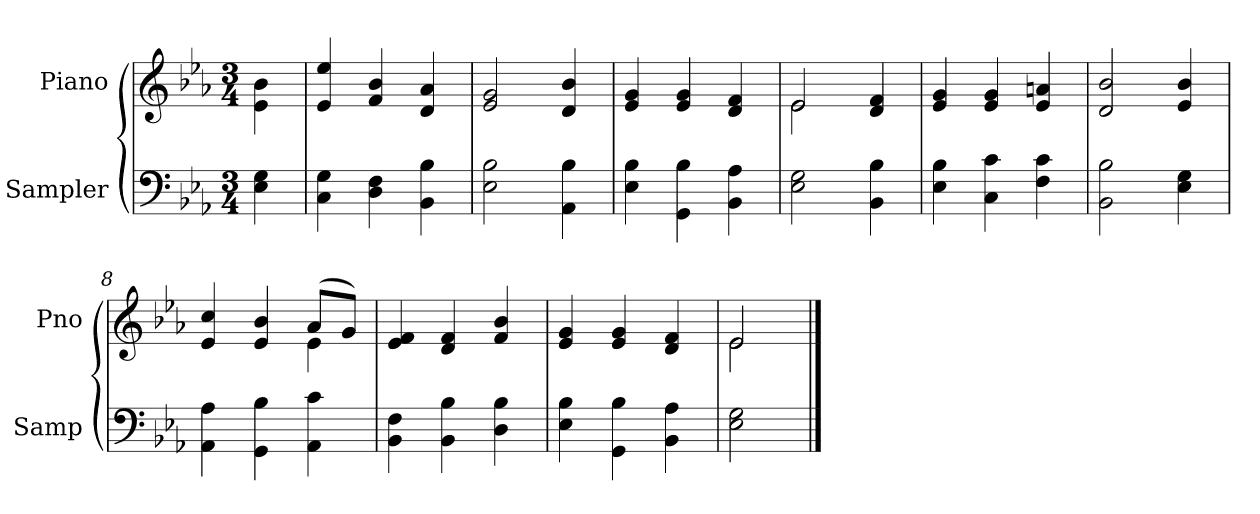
**kern	**kern
*part2	*part1
*staff2	*staff1
*I"Sampler	*I"Piano
*I'Samp	*I'Pno
*clefF4	*clefG2
*k[b-e-a-]	*k[b-e-a-]
*E-:	*E-:
*M3/4	*M3/4
=1	=1
4E- 4G	4e-\ 4b-\
=2	=2
4C 4G	4e- 4ee-
4D 4F	4f 4b-
4BB- 4B-	4d 4a-
=3	=3
2E- 2B-	2e- 2g
4AA- 4B-	4d 4b-
=4	=4
4E- 4B-	4e- 4g
4GG 4B-	4e- 4g
4BB- 4A-	4d 4f
=5	=5
*	*^
2E- 2G	2e-/	2e-
4BB- 4B-	4d 4f	4ryy
*	*v	*v
=6	=6
4E- 4B-	4e- 4g
4C 4c	4e- 4g
4F 4c	4e- 4an
=7	=7
2BB- 2B-	2d 2b-
4E- 4G	4e- 4b-
=8	=8
*	*^
4AA- 4A-	4e- 4cc	2ryy
4GG 4B-	4e- 4b-	.
4AA- 4c	(8a-/L	4e-
.	8g/J)	.
*	*v	*v
=9	=9
4BB- 4F	4e- 4f
4BB- 4B-	4d 4f
4D 4B-	4f 4b-
=10	=10
4E- 4B-	4e- 4g
4GG 4B-	4e- 4g
4BB- 4A-	4d 4f
=11	=11
*	*^
2E- 2G	2e-/	2e-
*	*v	*v
==	==
*-	*-
